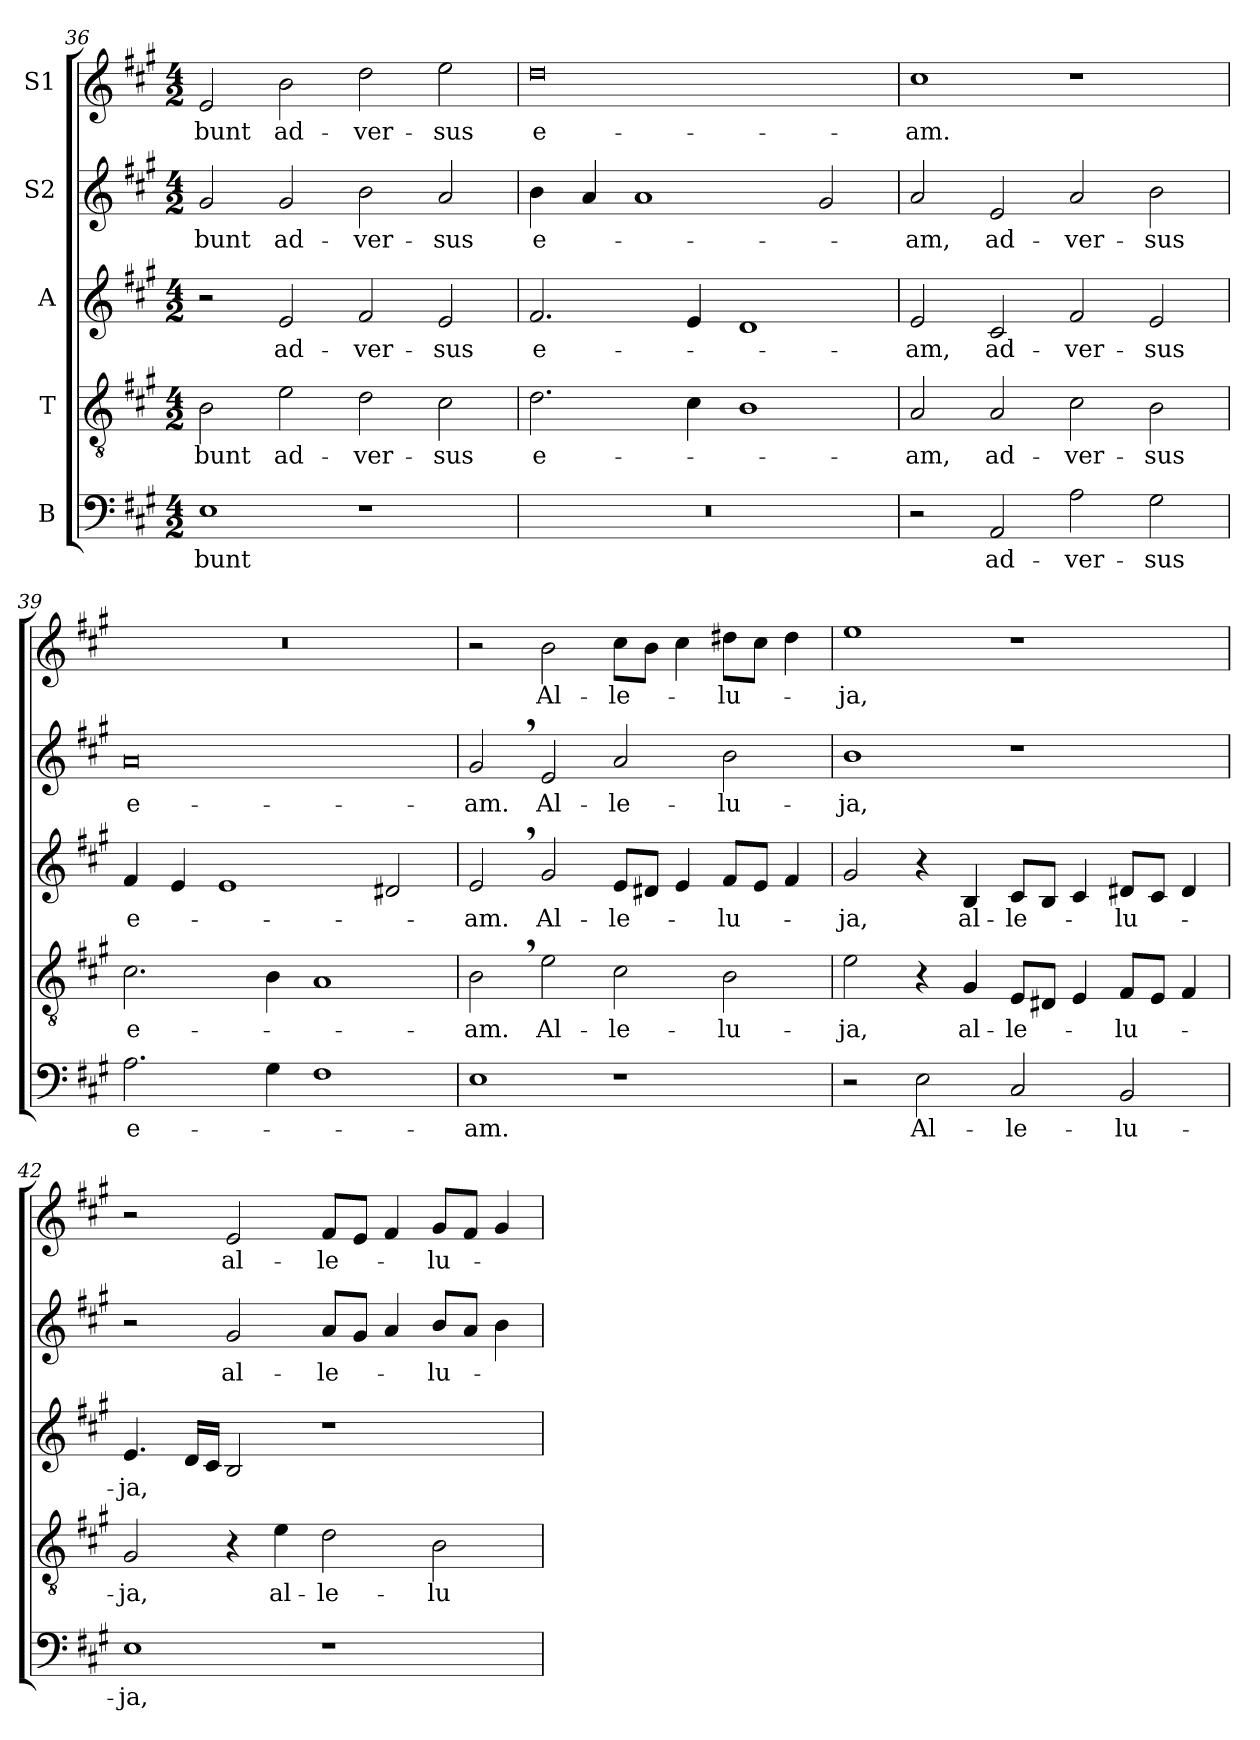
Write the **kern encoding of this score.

**kern	**text	**kern	**text	**kern	**text	**kern	**text	**kern	**text
*part5	*part5	*part4	*part4	*part3	*part3	*part2	*part2	*part1	*part1
*staff5	*staff5	*staff4	*staff4	*staff3	*staff3	*staff2	*staff2	*staff1	*staff1
*I"B	*	*I"T	*	*I"A	*	*I"S2	*	*I"S1	*
*clefF4	*	*clefGv2	*	*clefG2	*	*clefG2	*	*clefG2	*
*k[f#c#g#]	*	*k[f#c#g#]	*	*k[f#c#g#]	*	*k[f#c#g#]	*	*k[f#c#g#]	*
*M4/2	*	*M4/2	*	*M4/2	*	*M4/2	*	*M4/2	*
=36	=36	=36	=36	=36	=36	=36	=36	=36	=36
1E	-bunt	2B\	-bunt	2r	.	2g#/	bunt	2e/	-bunt
.	.	2e\	ad-	2e/	ad-	2g#/	ad-	2b\	ad-
1r	.	2d\	-ver-	2f#/	-ver-	2b\	ver-	2dd\	-ver-
.	.	2c#\	-sus	2e/	-sus	2a/	sus	2ee\	-sus
=37	=37	=37	=37	=37	=37	=37	=37	=37	=37
0r	.	2.d\	e-	2.f#/	e-	4b\	e-	0dd	e-
.	.	.	.	.	.	4a/	.	.	.
.	.	.	.	.	.	1a	.	.	.
.	.	4c#\	.	4e/	.	.	.	.	.
.	.	1B	.	1d	.	.	.	.	.
.	.	.	.	.	.	2g#/	.	.	.
=38	=38	=38	=38	=38	=38	=38	=38	=38	=38
2r	.	2A/	-am,	2e/	-am,	2a/	-am,	1cc#	-am.
2AA/	ad-	2A/	ad-	2c#/	ad-	2e/	ad-	.	.
2A\	-ver-	2c#\	-ver-	2f#/	-ver-	2a/	-ver-	1r	.
2G#\	-sus	2B\	-sus	2e/	-sus	2b\	-sus	.	.
=39	=39	=39	=39	=39	=39	=39	=39	=39	=39
2.A\	e-	2.c#\	e-	4f#/	e-	0a	e-	0r	.
.	.	.	.	4e/	.	.	.	.	.
.	.	.	.	1e	.	.	.	.	.
4G#\	.	4B\	.	.	.	.	.	.	.
1F#	.	1A	.	.	.	.	.	.	.
.	.	.	.	2d#X/	.	.	.	.	.
=40	=40	=40	=40	=40	=40	=40	=40	=40	=40
1E	-am.	2B,\	-am.	2e,/	-am.	2g#,/	-am.	2r	.
*	*	*	*	*	*	*	*	*MM160	*
.	.	2e\	Al-	2g#/	Al-	2e/	Al-	2b\	Al-
1r	.	2c#\	-le-	8e/L	-le-	2a/	-le-	8cc#\L	-le-
.	.	.	.	8d#X/J	.	.	.	8b\J	.
.	.	.	.	4e/	.	.	.	4cc#\	.
.	.	2B\	-lu-	8f#/L	-lu-	2b\	-lu-	8dd#X\L	-lu-
.	.	.	.	8e/J	.	.	.	8cc#\J	.
.	.	.	.	4f#/	.	.	.	4dd#\	.
!!LO:LB:g=z
=41	=41	=41	=41	=41	=41	=41	=41	=41	=41
2r	.	2e\	-ja,	2g#/	-ja,	1b	-ja,	1ee	-ja,
2E\	Al-	4r	.	4r	.	.	.	.	.
.	.	4G#/	al-	4B/	al-	.	.	.	.
2C#/	-le-	8E/L	-le-	8c#/L	-le-	1r	.	1r	.
.	.	8D#X/J	.	8B/J	.	.	.	.	.
.	.	4E/	.	4c#/	.	.	.	.	.
2BB/	-lu-	8F#/L	-lu-	8d#X/L	-lu-	.	.	.	.
.	.	8E/J	.	8c#/J	.	.	.	.	.
.	.	4F#/	.	4d#/	.	.	.	.	.
=42	=42	=42	=42	=42	=42	=42	=42	=42	=42
1E	-ja,	2G#/	-ja,	4.e/	-ja,	2r	.	2r	.
.	.	.	.	16d/LL	.	.	.	.	.
.	.	.	.	16c#/JJ	.	.	.	.	.
.	.	4r	.	2B/	.	2g#/	al-	2e/	al-
.	.	4e\	al-	.	.	.	.	.	.
1r	.	2d\	-le-	1r	.	8a/L	-le-	8f#/L	-le-
.	.	.	.	.	.	8g#/J	.	8e/J	.
.	.	.	.	.	.	4a/	.	4f#/	.
.	.	2B\	-lu-	.	.	8b/L	-lu-	8g#/L	-lu-
.	.	.	.	.	.	8a/J	.	8f#/J	.
.	.	.	.	.	.	4b\	.	4g#/	.
=	=	=	=	=	=	=	=	=	=
*-	*-	*-	*-	*-	*-	*-	*-	*-	*-
